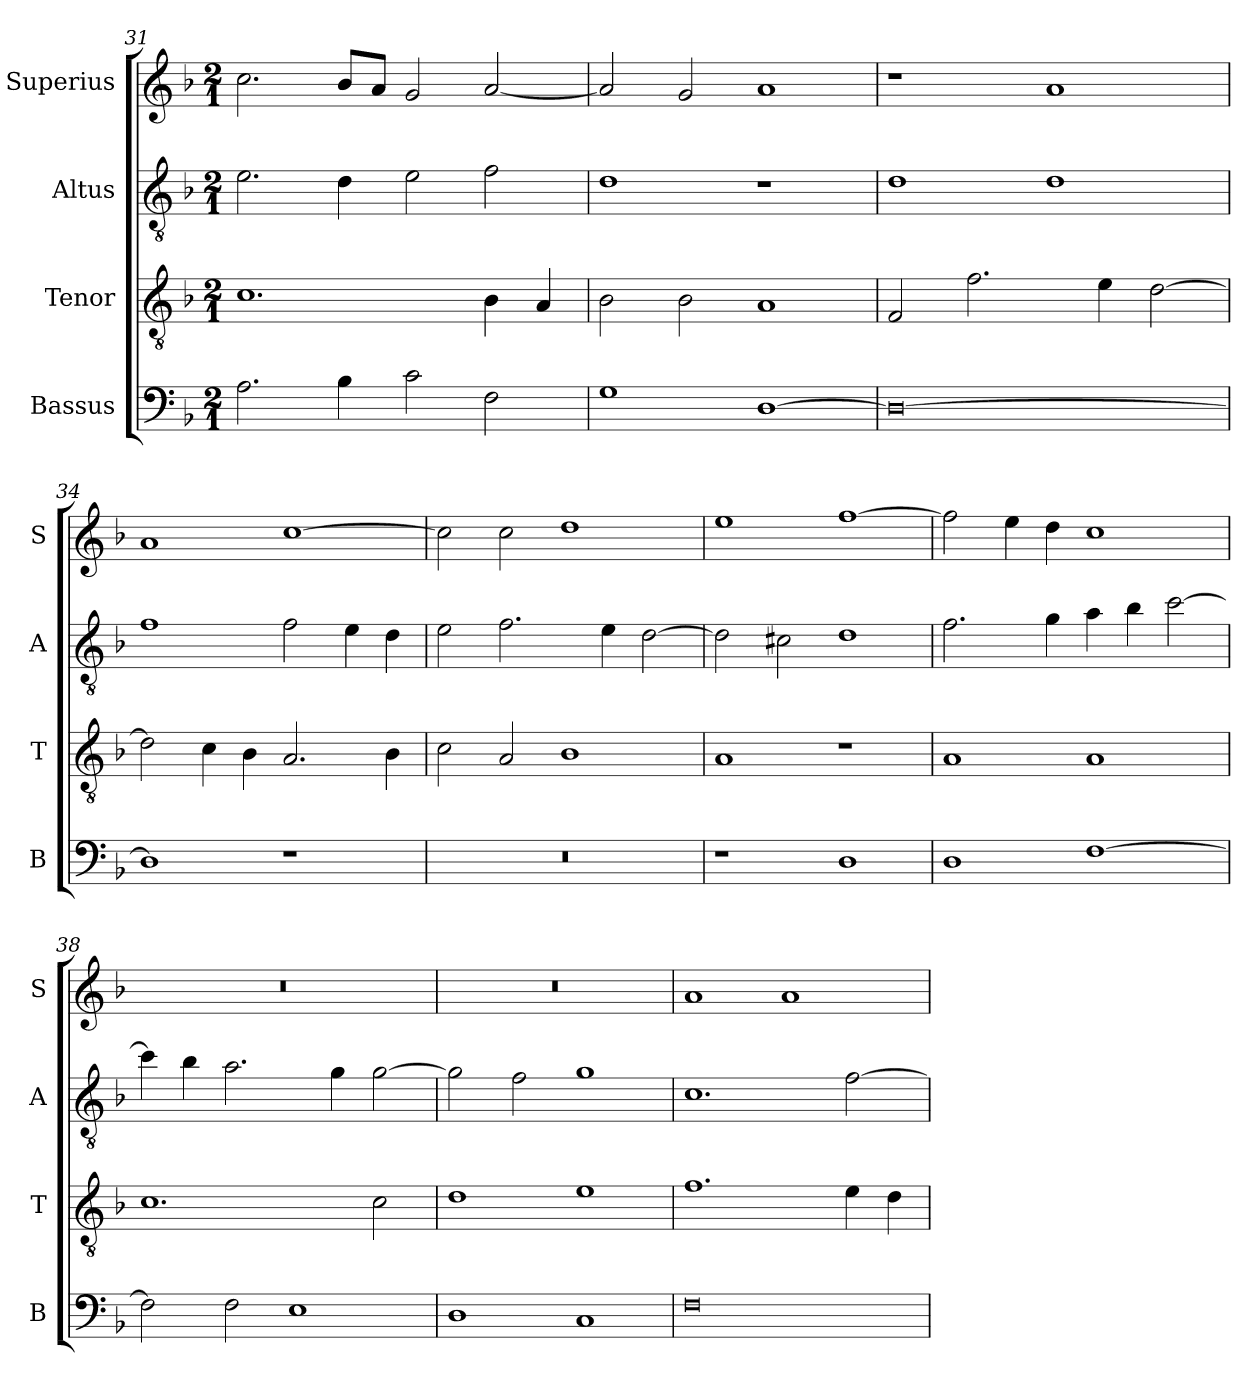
**kern	**kern	**kern	**kern
*part4	*part3	*part2	*part1
*staff4	*staff3	*staff2	*staff1
*I"Bassus	*I"Tenor	*I"Altus	*I"Superius
*I'B	*I'T	*I'A	*I'S
*clefF4	*clefGv2	*clefGv2	*clefG2
*k[b-]	*k[b-]	*k[b-]	*k[b-]
*F:	*F:	*F:	*F:
*M2/1	*M2/1	*M2/1	*M2/1
=31	=31	=31	=31
2.A	1.c	2.e	2.cc
4B-	.	4d	8b-L
.	.	.	8aJ
2c	.	2e	2g
2F	4B-	2f	[2a
.	4A	.	.
=32	=32	=32	=32
1G	2B-	1d	2a]
.	2B-	.	2g
[1D	1A	1r	1a
=33	=33	=33	=33
0D_	2F	1d	1r
.	2.f	.	.
.	.	1d	1a
.	4e	.	.
.	[2d	.	.
=34	=34	=34	=34
1D]	2d]	1f	1a
.	4c	.	.
.	4B-	.	.
1r	2.A	2f	[1cc
.	.	4e	.
.	4B-	4d	.
=35	=35	=35	=35
0r	2c	2e	2cc]
.	2A	2.f	2cc
.	1B-	.	1dd
.	.	4e	.
.	.	[2d	.
=36	=36	=36	=36
1r	1A	2d]	1ee
.	.	2c#X	.
1D	1r	1d	[1ff
=37	=37	=37	=37
1D	1A	2.f	2ff]
.	.	.	4ee
.	.	4g	4dd
[1F	1A	4a	1cc
.	.	4b-	.
.	.	[2cc	.
=38	=38	=38	=38
2F]	1.c	4cc]	0r
.	.	4b-	.
2F	.	2.a	.
1E	.	.	.
.	.	4g	.
.	2c	[2g	.
=39	=39	=39	=39
1D	1d	2g]	0r
.	.	2f	.
1C	1e	1g	.
=40	=40	=40	=40
0F	1.f	1.c	1a
.	.	.	1a
.	4e	[2f	.
.	4d	.	.
=	=	=	=
*-	*-	*-	*-
